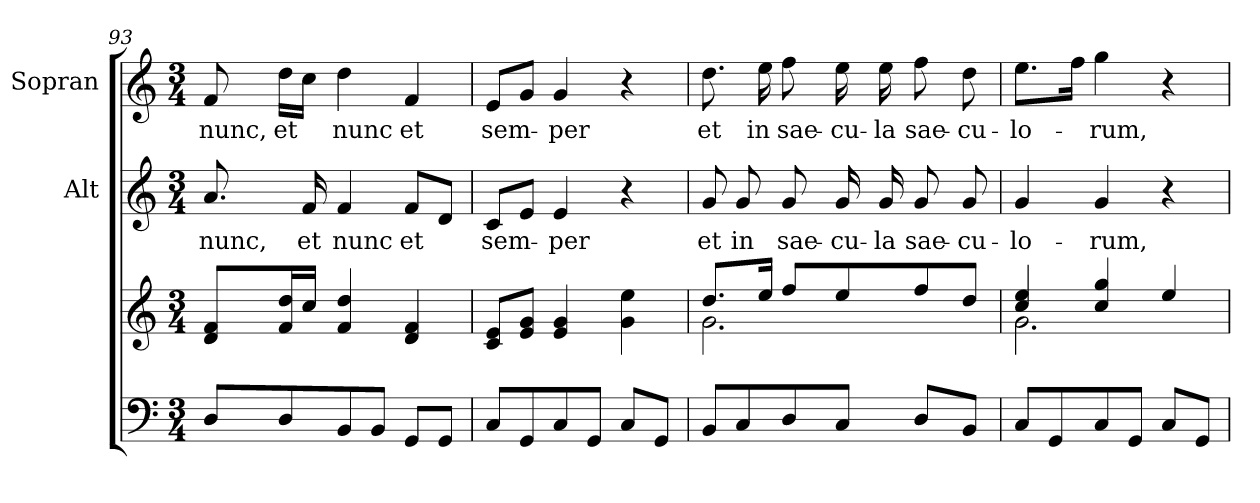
**kern	**kern	**kern	**text	**kern	**text
*part3	*part3	*part2	*part2	*part1	*part1
*staff4	*staff3	*staff2	*staff2	*staff1	*staff1
*	*	*I"Alt	*	*I"Sopran	*
*	*	*I'A.	*	*I'S.	*
*clefF4	*clefG2	*clefG2	*	*clefG2	*
*k[]	*k[]	*k[]	*	*k[]	*
*C:	*C:	*C:	*	*C:	*
*M3/4	*M3/4	*M3/4	*	*M3/4	*
=93	=93	=93	=93	=93	=93
!	!	!	!LO:LY:b	!	!LO:LY:b
8D/L	8d/ 8f/L	8.a/	nunc,	8f/	nunc,
!	!	!	!	!	!LO:LY:b
8D/	16f/ 16dd/L	.	.	16dd\LL	et
!	!	!	!LO:LY:b	!	!
.	16cc/JJ	16f/	et	16cc\JJ	.
!	!	!	!LO:LY:b	!	!LO:LY:b
8BB/	4f/ 4dd/	4f/	nunc	4dd\	nunc
8BB/J	.	.	.	.	.
!	!	!	!LO:LY:b	!	!LO:LY:b
8GG/L	4d/ 4f/	8f/L	et	4f/	et
8GG/J	.	8d/J	.	.	.
=94	=94	=94	=94	=94	=94
!	!	!	!LO:LY:b	!	!LO:LY:b
8C/L	8c/ 8e/L	8c/L	sem-	8e/L	sem-
8GG/	8e/ 8g/J	8e/J	.	8g/J	.
!	!	!	!LO:LY:b	!	!LO:LY:b
8C/	4e/ 4g/	4e/	-per	4g/	-per
8GG/J	.	.	.	.	.
8C/L	4g\ 4ee\	4r	.	4r	.
8GG/J	.	.	.	.	.
=95	=95	=95	=95	=95	=95
*	*^	*	*	*	*
!	!	!	!	!LO:LY:b	!	!LO:LY:b
8BB/L	8.dd/L	2.g\	8g/	et	8.dd\	et
!	!	!	!	!LO:LY:b	!	!
8C/	.	.	8g/	in	.	.
!	!	!	!	!	!	!LO:LY:b
.	16ee/Jk	.	.	.	16ee\	in
!	!	!	!	!LO:LY:b	!	!LO:LY:b
8D/	8ff/L	.	8g/	sae-	8ff\	sae-
!	!	!	!	!LO:LY:b	!	!LO:LY:b
8C/J	8ee/	.	16g/	-cu-	16ee\	-cu-
!	!	!	!	!LO:LY:b	!	!LO:LY:b
.	.	.	16g/	-la	16ee\	-la
!	!	!	!	!LO:LY:b	!	!LO:LY:b
8D/L	8ff/	.	8g/	sae-	8ff\	sae-
!	!	!	!	!LO:LY:b	!	!LO:LY:b
8BB/J	8dd/J	.	8g/	-cu-	8dd\	-cu-
!!LO:LB:g=z
=96	=96	=96	=96	=96	=96	=96
!	!	!	!	!LO:LY:b	!	!LO:LY:b
8C/L	4cc/ 4ee/	2.g\	4g/	-lo-	8.ee\L	-lo-
8GG/	.	.	.	.	.	.
.	.	.	.	.	16ff\Jk	.
!	!	!	!	!LO:LY:b	!	!LO:LY:b
8C/	4cc/ 4gg/	.	4g/	-rum,	4gg\	-rum,
8GG/J	.	.	.	.	.	.
8C/L	4ee/	.	4r	.	4r	.
8GG/J	.	.	.	.	.	.
*	*v	*v	*	*	*	*
=	=	=	=	=	=
*-	*-	*-	*-	*-	*-
